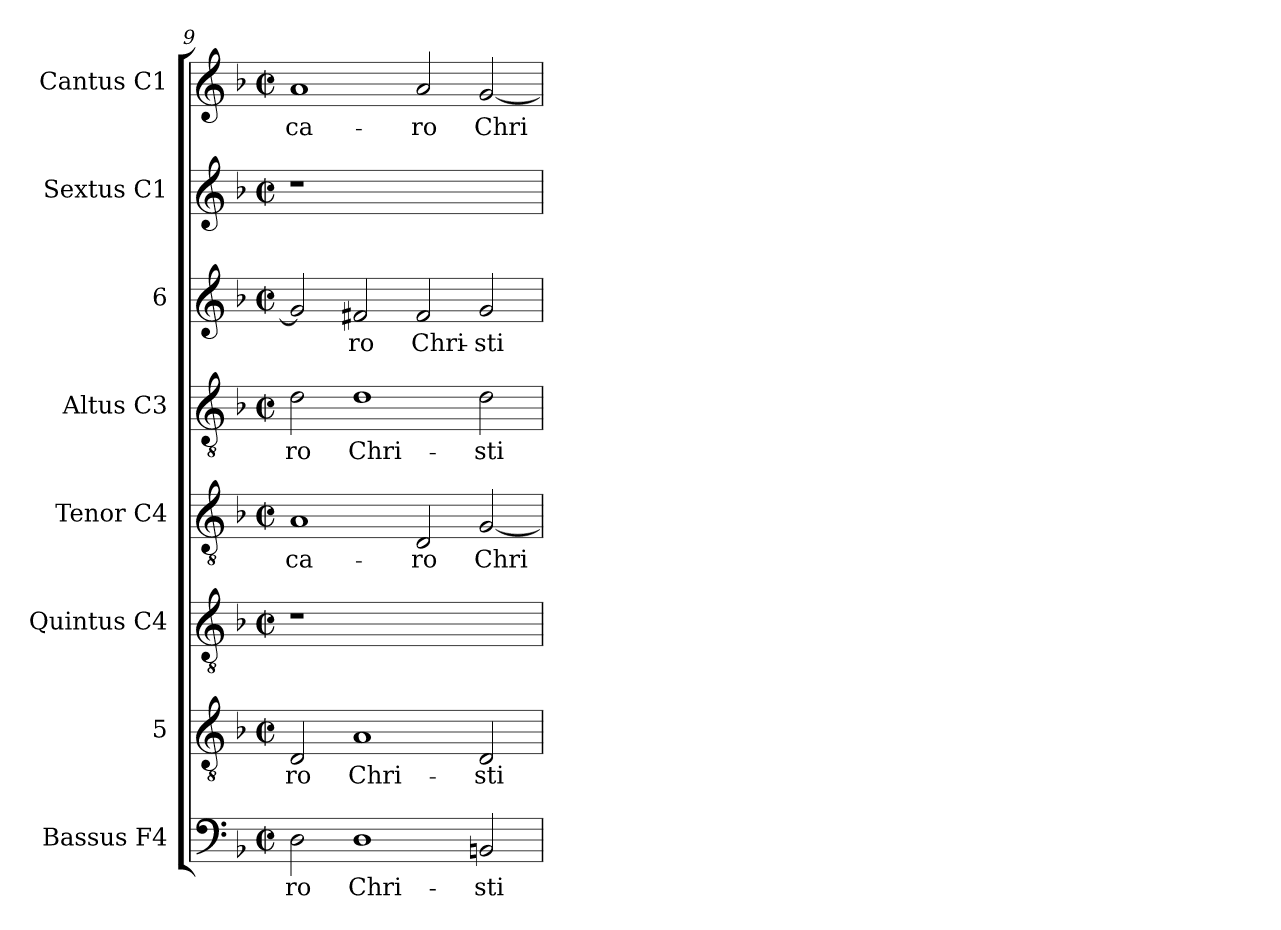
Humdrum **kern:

**kern	**text	**kern	**text	**kern	**kern	**text	**kern	**text	**kern	**text	**kern	**kern	**text
*part8	*part8	*part7	*part7	*part6	*part5	*part5	*part4	*part4	*part3	*part3	*part2	*part1	*part1
*staff8	*staff8	*staff7	*staff7	*staff6	*staff5	*staff5	*staff4	*staff4	*staff3	*staff3	*staff2	*staff1	*staff1
*I"Bassus  F4	*	*I"5	*	*I"Quintus  C4	*I"Tenor  C4	*	*I"Altus  C3	*	*I"6	*	*I"Sextus  C1	*I"Cantus  C1	*
*I'B	*	*	*	*	*I'T	*	*I'A	*	*	*	*	*I'C	*
*clefF4	*	*clefGv2	*	*clefGv2	*clefGv2	*	*clefGv2	*	*clefG2	*	*clefG2	*clefG2	*
*k[b-]	*	*k[b-]	*	*k[b-]	*k[b-]	*	*k[b-]	*	*k[b-]	*	*k[b-]	*k[b-]	*
*F:	*	*F:	*	*F:	*F:	*	*F:	*	*F:	*	*F:	*F:	*
*M2/2	*	*M2/2	*	*M2/2	*M2/2	*	*M2/2	*	*M2/2	*	*M2/2	*M2/2	*
*met(c|)	*	*met(c|)	*	*met(c|)	*met(c|)	*	*met(c|)	*	*met(c|)	*	*met(c|)	*met(c|)	*
=9	=9	=9	=9	=9	=9	=9	=9	=9	=9	=9	=9	=9	=9
!	!LO:LY:b:cj	!	!LO:LY:b:cj	!	!	!LO:LY:b:cj	!	!LO:LY:b:cj	!	!LO:LY:b:cj	!	!	!LO:LY:b:cj
2D\	-ro	2D/	-ro	1r	1A	ca-	2d\	-ro	2g/]	--	1r	1a	ca-
!	!LO:LY:b:cj	!	!LO:LY:b:cj	!	!	!	!	!LO:LY:b:cj	!	!LO:LY:b:cj	!	!	!
1D	Chri-	1A	Chri-	.	.	.	1d	Chri-	2f#X/	-ro	.	.	.
!	!	!	!	!	!	!LO:LY:b:cj	!	!	!	!LO:LY:b:cj	!	!	!LO:LY:b:cj
.	.	.	.	1ryy	2D/	-ro	.	.	2f#/	Chri-	1ryy	2a/	-ro
!	!LO:LY:b:cj	!	!LO:LY:b:cj	!	!	!LO:LY:b:cj	!	!LO:LY:b:cj	!	!LO:LY:b:cj	!	!	!LO:LY:b:cj
2BBn/	-sti	2D/	-sti	.	[<2G/	Chri-	2d\	-sti	2g/	-sti	.	[<2g/	Chri-
=	=	=	=	=	=	=	=	=	=	=	=	=	=
*-	*-	*-	*-	*-	*-	*-	*-	*-	*-	*-	*-	*-	*-
